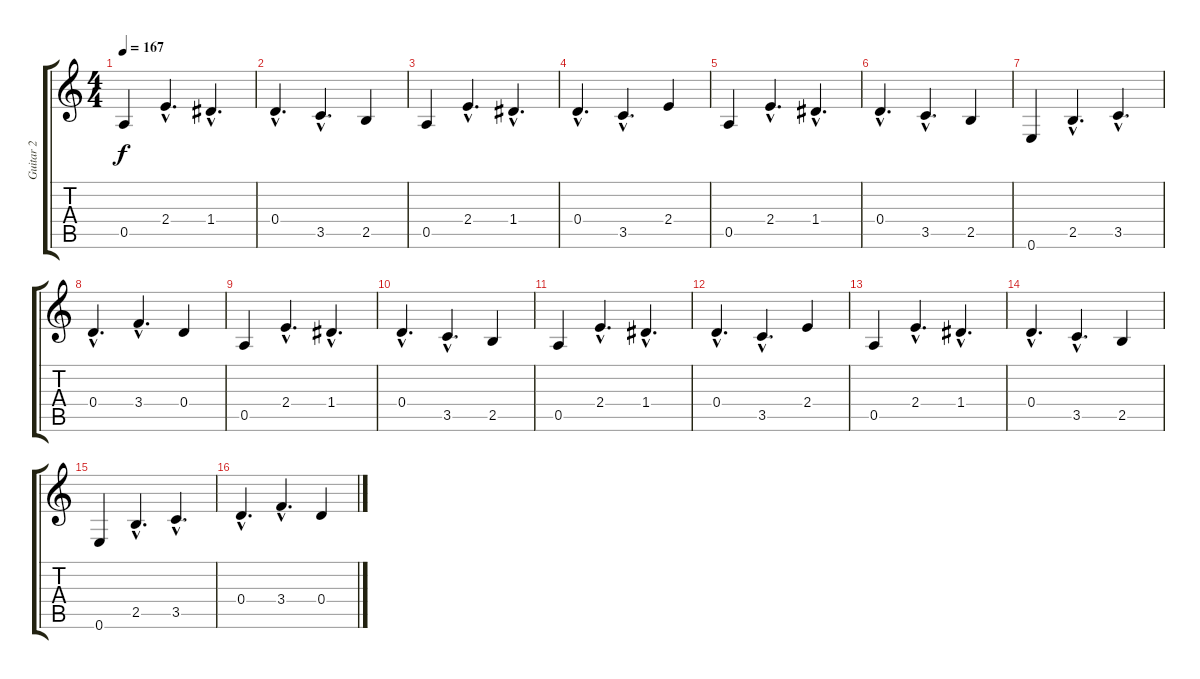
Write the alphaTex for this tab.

\track ("Guitar 2" "Guitar 2") {instrument distortionguitar}
\staff {score tabs}
\tuning (E4 B3 G3 D3 A2 E2) {hide}
\ts (4 4)
\tempo 167
\clef g2
\ks c
0.5.4{dy f instrument distortionguitar} 2.4{hac}.4{d} 1.4{hac}.4{d} |
0.4{hac}.4{d} 3.5{hac}.4{d} 2.5.4 |
0.5.4 2.4{hac}.4{d} 1.4{hac}.4{d} |
0.4{hac}.4{d} 3.5{hac}.4{d} 2.4.4 |
0.5.4 2.4{hac}.4{d} 1.4{hac}.4{d} |
0.4{hac}.4{d} 3.5{hac}.4{d} 2.5.4 |
0.6.4 2.5{hac}.4{d} 3.5{hac}.4{d} |
0.4{hac}.4{d} 3.4{hac}.4{d} 0.4.4 |
0.5.4 2.4{hac}.4{d} 1.4{hac}.4{d} |
0.4{hac}.4{d} 3.5{hac}.4{d} 2.5.4 |
0.5.4 2.4{hac}.4{d} 1.4{hac}.4{d} |
0.4{hac}.4{d} 3.5{hac}.4{d} 2.4.4 |
0.5.4 2.4{hac}.4{d} 1.4{hac}.4{d} |
0.4{hac}.4{d} 3.5{hac}.4{d} 2.5.4 |
0.6.4 2.5{hac}.4{d} 3.5{hac}.4{d} |
0.4{hac}.4{d} 3.4{hac}.4{d} 0.4.4
